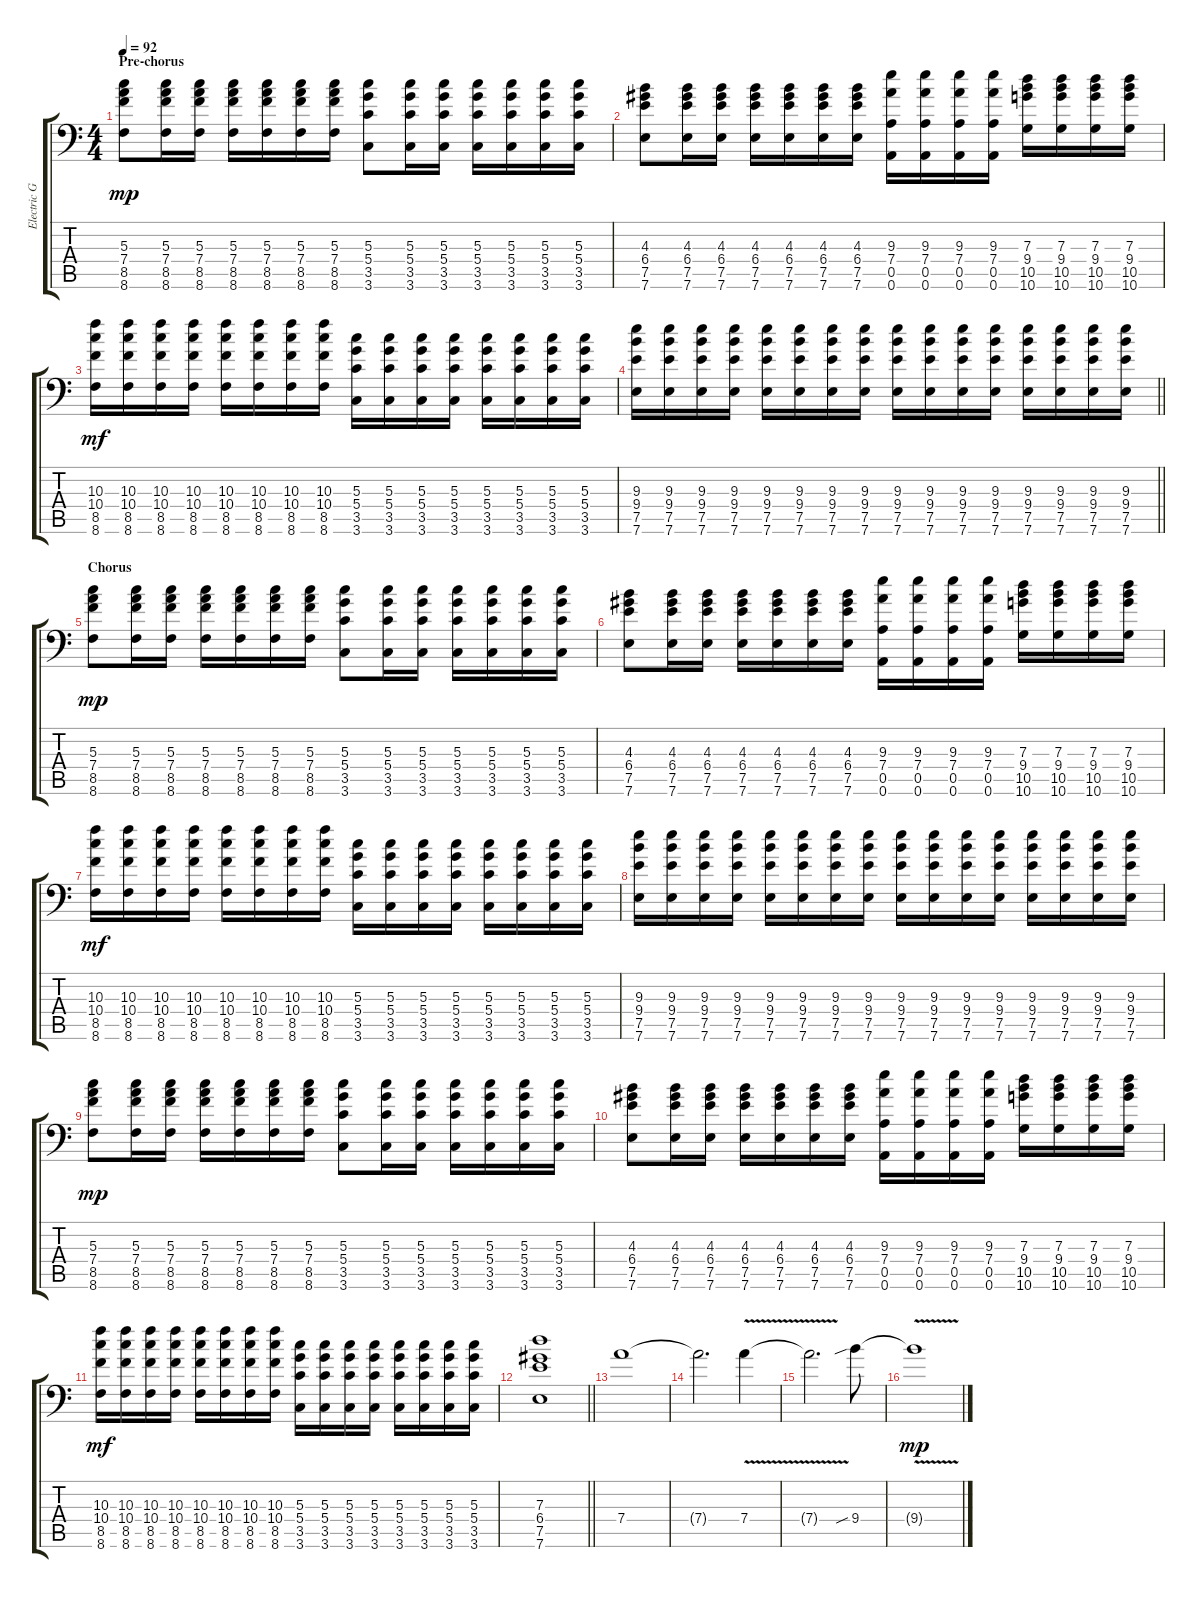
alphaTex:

\track ("Electric Guitar" "Electric G") {instrument overdrivenguitar}
\staff {score tabs}
\tuning (E4 B3 G3 D3 A2 A1) {hide}
\ts (4 4)
\section ("" "Pre-chorus")
\tempo 92
\clef f4
\ks c
(5.3 7.4 8.5 8.6).8{dy mp} (5.3 7.4 8.5 8.6).16 (5.3 7.4 8.5 8.6).16 (5.3 7.4 8.5 8.6).16 (5.3 7.4 8.5 8.6).16 (5.3 7.4 8.5 8.6).16 (5.3 7.4 8.5 8.6).16 (5.3 5.4 3.5 3.6).8 (5.3 5.4 3.5 3.6).16 (5.3 5.4 3.5 3.6).16 (5.3 5.4 3.5 3.6).16 (5.3 5.4 3.5 3.6).16 (5.3 5.4 3.5 3.6).16 (5.3 5.4 3.5 3.6).16 |
(4.3 6.4 7.5 7.6).8 (4.3 6.4 7.5 7.6).16 (4.3 6.4 7.5 7.6).16 (4.3 6.4 7.5 7.6).16 (4.3 6.4 7.5 7.6).16 (4.3 6.4 7.5 7.6).16 (4.3 6.4 7.5 7.6).16 (9.3 7.4 0.5 0.6).16 (9.3 7.4 0.5 0.6).16 (9.3 7.4 0.5 0.6).16 (9.3 7.4 0.5 0.6).16 (7.3 9.4 10.5 10.6).16 (7.3 9.4 10.5 10.6).16 (7.3 9.4 10.5 10.6).16 (7.3 9.4 10.5 10.6).16 |
(10.3 10.4 8.5 8.6).16{dy mf} (10.3 10.4 8.5 8.6).16 (10.3 10.4 8.5 8.6).16 (10.3 10.4 8.5 8.6).16 (10.3 10.4 8.5 8.6).16 (10.3 10.4 8.5 8.6).16 (10.3 10.4 8.5 8.6).16 (10.3 10.4 8.5 8.6).16 (5.3 5.4 3.5 3.6).16 (5.3 5.4 3.5 3.6).16 (5.3 5.4 3.5 3.6).16 (5.3 5.4 3.5 3.6).16 (5.3 5.4 3.5 3.6).16 (5.3 5.4 3.5 3.6).16 (5.3 5.4 3.5 3.6).16 (5.3 5.4 3.5 3.6).16 |
\barLineRight lightlight
(9.3 9.4 7.5 7.6).16 (9.3 9.4 7.5 7.6).16 (9.3 9.4 7.5 7.6).16 (9.3 9.4 7.5 7.6).16 (9.3 9.4 7.5 7.6).16 (9.3 9.4 7.5 7.6).16 (9.3 9.4 7.5 7.6).16 (9.3 9.4 7.5 7.6).16 (9.3 9.4 7.5 7.6).16 (9.3 9.4 7.5 7.6).16 (9.3 9.4 7.5 7.6).16 (9.3 9.4 7.5 7.6).16 (9.3 9.4 7.5 7.6).16 (9.3 9.4 7.5 7.6).16 (9.3 9.4 7.5 7.6).16 (9.3 9.4 7.5 7.6).16 |
\section ("" "Chorus")
(5.3 7.4 8.5 8.6).8{dy mp} (5.3 7.4 8.5 8.6).16 (5.3 7.4 8.5 8.6).16 (5.3 7.4 8.5 8.6).16 (5.3 7.4 8.5 8.6).16 (5.3 7.4 8.5 8.6).16 (5.3 7.4 8.5 8.6).16 (5.3 5.4 3.5 3.6).8 (5.3 5.4 3.5 3.6).16 (5.3 5.4 3.5 3.6).16 (5.3 5.4 3.5 3.6).16 (5.3 5.4 3.5 3.6).16 (5.3 5.4 3.5 3.6).16 (5.3 5.4 3.5 3.6).16 |
(4.3 6.4 7.5 7.6).8 (4.3 6.4 7.5 7.6).16 (4.3 6.4 7.5 7.6).16 (4.3 6.4 7.5 7.6).16 (4.3 6.4 7.5 7.6).16 (4.3 6.4 7.5 7.6).16 (4.3 6.4 7.5 7.6).16 (9.3 7.4 0.5 0.6).16 (9.3 7.4 0.5 0.6).16 (9.3 7.4 0.5 0.6).16 (9.3 7.4 0.5 0.6).16 (7.3 9.4 10.5 10.6).16 (7.3 9.4 10.5 10.6).16 (7.3 9.4 10.5 10.6).16 (7.3 9.4 10.5 10.6).16 |
(10.3 10.4 8.5 8.6).16{dy mf} (10.3 10.4 8.5 8.6).16 (10.3 10.4 8.5 8.6).16 (10.3 10.4 8.5 8.6).16 (10.3 10.4 8.5 8.6).16 (10.3 10.4 8.5 8.6).16 (10.3 10.4 8.5 8.6).16 (10.3 10.4 8.5 8.6).16 (5.3 5.4 3.5 3.6).16 (5.3 5.4 3.5 3.6).16 (5.3 5.4 3.5 3.6).16 (5.3 5.4 3.5 3.6).16 (5.3 5.4 3.5 3.6).16 (5.3 5.4 3.5 3.6).16 (5.3 5.4 3.5 3.6).16 (5.3 5.4 3.5 3.6).16 |
(9.3 9.4 7.5 7.6).16 (9.3 9.4 7.5 7.6).16 (9.3 9.4 7.5 7.6).16 (9.3 9.4 7.5 7.6).16 (9.3 9.4 7.5 7.6).16 (9.3 9.4 7.5 7.6).16 (9.3 9.4 7.5 7.6).16 (9.3 9.4 7.5 7.6).16 (9.3 9.4 7.5 7.6).16 (9.3 9.4 7.5 7.6).16 (9.3 9.4 7.5 7.6).16 (9.3 9.4 7.5 7.6).16 (9.3 9.4 7.5 7.6).16 (9.3 9.4 7.5 7.6).16 (9.3 9.4 7.5 7.6).16 (9.3 9.4 7.5 7.6).16 |
(5.3 7.4 8.5 8.6).8{dy mp} (5.3 7.4 8.5 8.6).16 (5.3 7.4 8.5 8.6).16 (5.3 7.4 8.5 8.6).16 (5.3 7.4 8.5 8.6).16 (5.3 7.4 8.5 8.6).16 (5.3 7.4 8.5 8.6).16 (5.3 5.4 3.5 3.6).8 (5.3 5.4 3.5 3.6).16 (5.3 5.4 3.5 3.6).16 (5.3 5.4 3.5 3.6).16 (5.3 5.4 3.5 3.6).16 (5.3 5.4 3.5 3.6).16 (5.3 5.4 3.5 3.6).16 |
(4.3 6.4 7.5 7.6).8 (4.3 6.4 7.5 7.6).16 (4.3 6.4 7.5 7.6).16 (4.3 6.4 7.5 7.6).16 (4.3 6.4 7.5 7.6).16 (4.3 6.4 7.5 7.6).16 (4.3 6.4 7.5 7.6).16 (9.3 7.4 0.5 0.6).16 (9.3 7.4 0.5 0.6).16 (9.3 7.4 0.5 0.6).16 (9.3 7.4 0.5 0.6).16 (7.3 9.4 10.5 10.6).16 (7.3 9.4 10.5 10.6).16 (7.3 9.4 10.5 10.6).16 (7.3 9.4 10.5 10.6).16 |
(10.3 10.4 8.5 8.6).16{dy mf} (10.3 10.4 8.5 8.6).16 (10.3 10.4 8.5 8.6).16 (10.3 10.4 8.5 8.6).16 (10.3 10.4 8.5 8.6).16 (10.3 10.4 8.5 8.6).16 (10.3 10.4 8.5 8.6).16 (10.3 10.4 8.5 8.6).16 (5.3 5.4 3.5 3.6).16 (5.3 5.4 3.5 3.6).16 (5.3 5.4 3.5 3.6).16 (5.3 5.4 3.5 3.6).16 (5.3 5.4 3.5 3.6).16 (5.3 5.4 3.5 3.6).16 (5.3 5.4 3.5 3.6).16 (5.3 5.4 3.5 3.6).16 |
\barLineRight lightlight
(7.3 6.4 7.5 7.6).1 |
\section ("" "")
7.4.1 |
7.4{t}.2{d} 7.4{v}.4 |
7.4{t}.2{d} 9.4{sib}.8 |
9.4{v t}.1{dy mp}
